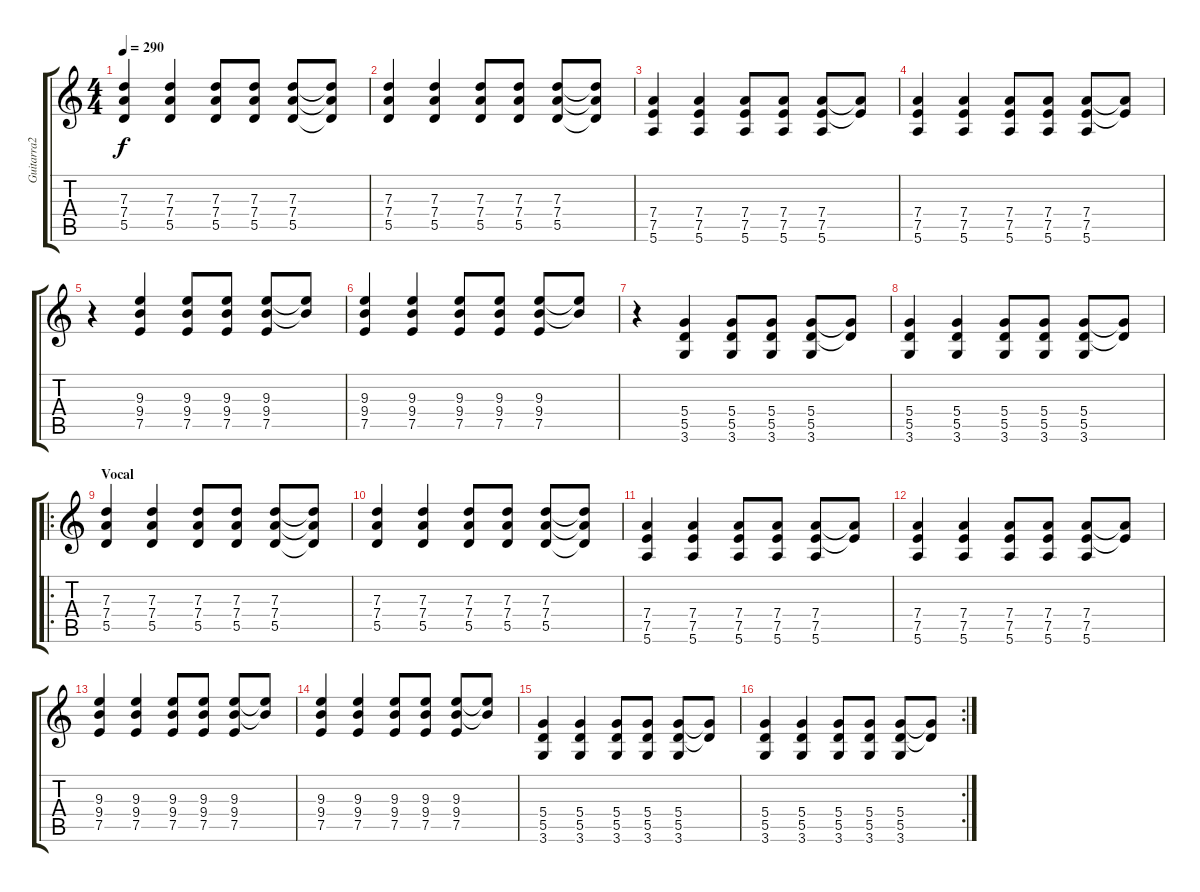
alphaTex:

\track ("Guitarra2" "Guitarra2") {instrument overdrivenguitar}
\staff {score tabs}
\tuning (E4 B3 G3 D3 A2 E2) {hide}
\ts (4 4)
\tempo 290
\clef g2
\ks c
(7.3 7.4 5.5).4{dy f} (7.3 7.4 5.5).4 (7.3 7.4 5.5).8 (7.3 7.4 5.5).8 (7.3 7.4 5.5).8 (7.3{t} 7.4{t} 5.5{t}).8 |
(7.3 7.4 5.5).4 (7.3 7.4 5.5).4 (7.3 7.4 5.5).8 (7.3 7.4 5.5).8 (7.3 7.4 5.5).8 (7.3{t} 7.4{t} 5.5{t}).8 |
(7.4 7.5 5.6).4 (7.4 7.5 5.6).4 (7.4 7.5 5.6).8 (7.4 7.5 5.6).8 (7.4 7.5 5.6).8 (7.4{t} 7.5{t}).8 |
(7.4 7.5 5.6).4 (7.4 7.5 5.6).4 (7.4 7.5 5.6).8 (7.4 7.5 5.6).8 (7.4 7.5 5.6).8 (7.4{t} 7.5{t}).8 |
r.4 (9.3 9.4 7.5).4 (9.3 9.4 7.5).8 (9.3 9.4 7.5).8 (9.3 9.4 7.5).8 (9.3{t} 9.4{t}).8 |
(9.3 9.4 7.5).4 (9.3 9.4 7.5).4 (9.3 9.4 7.5).8 (9.3 9.4 7.5).8 (9.3 9.4 7.5).8 (9.3{t} 9.4{t}).8 |
r.4 (5.4 5.5 3.6).4 (5.4 5.5 3.6).8 (5.4 5.5 3.6).8 (5.4 5.5 3.6).8 (5.4{t} 5.5{t}).8 |
(5.4 5.5 3.6).4 (5.4 5.5 3.6).4 (5.4 5.5 3.6).8 (5.4 5.5 3.6).8 (5.4 5.5 3.6).8 (5.4{t} 5.5{t}).8 |
\ro
\section ("" "Vocal")
(7.3 7.4 5.5).4 (7.3 7.4 5.5).4 (7.3 7.4 5.5).8 (7.3 7.4 5.5).8 (7.3 7.4 5.5).8 (7.3{t} 7.4{t} 5.5{t}).8 |
(7.3 7.4 5.5).4 (7.3 7.4 5.5).4 (7.3 7.4 5.5).8 (7.3 7.4 5.5).8 (7.3 7.4 5.5).8 (7.3{t} 7.4{t} 5.5{t}).8 |
(7.4 7.5 5.6).4 (7.4 7.5 5.6).4 (7.4 7.5 5.6).8 (7.4 7.5 5.6).8 (7.4 7.5 5.6).8 (7.4{t} 7.5{t}).8 |
(7.4 7.5 5.6).4 (7.4 7.5 5.6).4 (7.4 7.5 5.6).8 (7.4 7.5 5.6).8 (7.4 7.5 5.6).8 (7.4{t} 7.5{t}).8 |
(9.3 9.4 7.5).4 (9.3 9.4 7.5).4 (9.3 9.4 7.5).8 (9.3 9.4 7.5).8 (9.3 9.4 7.5).8 (9.3{t} 9.4{t}).8 |
(9.3 9.4 7.5).4 (9.3 9.4 7.5).4 (9.3 9.4 7.5).8 (9.3 9.4 7.5).8 (9.3 9.4 7.5).8 (9.3{t} 9.4{t}).8 |
(5.4 5.5 3.6).4 (5.4 5.5 3.6).4 (5.4 5.5 3.6).8 (5.4 5.5 3.6).8 (5.4 5.5 3.6).8 (5.4{t} 5.5{t}).8 |
\rc 2
(5.4 5.5 3.6).4 (5.4 5.5 3.6).4 (5.4 5.5 3.6).8 (5.4 5.5 3.6).8 (5.4 5.5 3.6).8 (5.4{t} 5.5{t}).8
